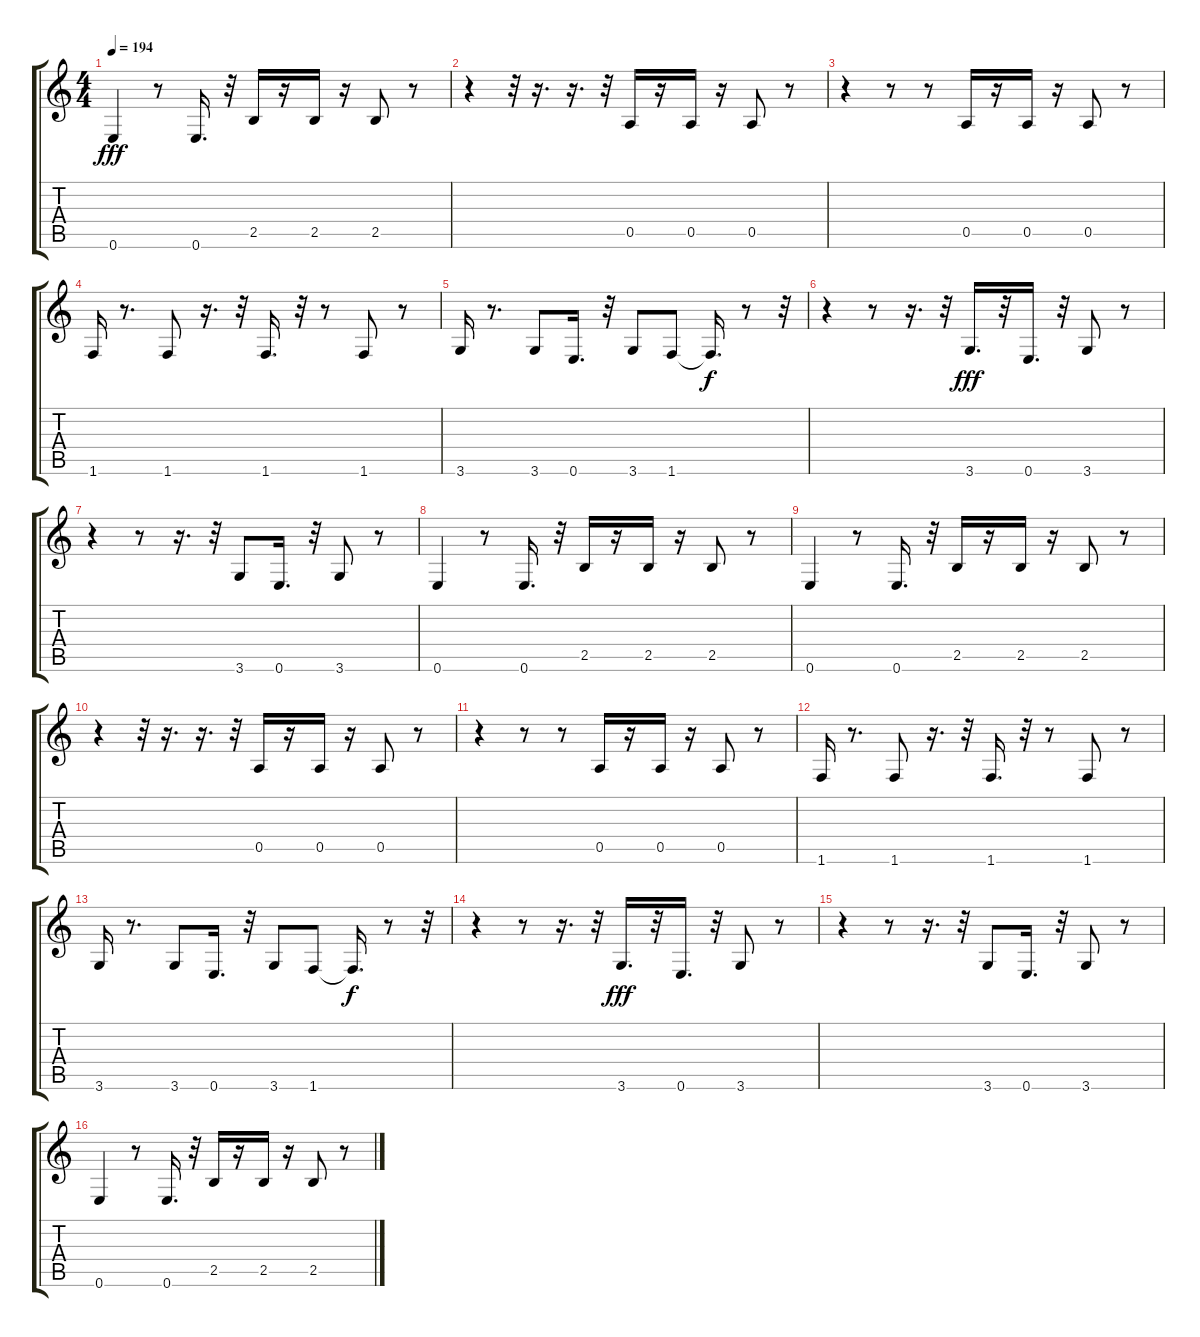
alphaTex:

\track "" {instrument electricbassfinger}
\staff {score tabs}
\tuning (E4 B3 G3 D3 A2 E2) {hide}
\ts (4 4)
\tempo 194
\clef g2
\ks c
0.6.4{dy fff} r.8 0.6.16{d} r.32 2.5.16 r.16 2.5.16 r.16 2.5.8 r.8 |
r.4 r.32 r.16{d} r.16{d} r.32 0.5.16 r.16 0.5.16 r.16 0.5.8 r.8 |
r.4 r.8 r.8 0.5.16 r.16 0.5.16 r.16 0.5.8 r.8 |
1.6.16 r.8{d} 1.6.8 r.16{d} r.32 1.6.16{d} r.32 r.8 1.6.8 r.8 |
3.6.16 r.8{d} 3.6.8 0.6.16{d} r.32 3.6.8 1.6.8 1.6{t}.16{d dy f} r.8 r.32 |
r.4 r.8 r.16{d} r.32 3.6.16{d dy fff} r.32 0.6.16{d} r.32 3.6.8 r.8 |
r.4 r.8 r.16{d} r.32 3.6.8 0.6.16{d} r.32 3.6.8 r.8 |
0.6.4 r.8 0.6.16{d} r.32 2.5.16 r.16 2.5.16 r.16 2.5.8 r.8 |
0.6.4 r.8 0.6.16{d} r.32 2.5.16 r.16 2.5.16 r.16 2.5.8 r.8 |
r.4 r.32 r.16{d} r.16{d} r.32 0.5.16 r.16 0.5.16 r.16 0.5.8 r.8 |
r.4 r.8 r.8 0.5.16 r.16 0.5.16 r.16 0.5.8 r.8 |
1.6.16 r.8{d} 1.6.8 r.16{d} r.32 1.6.16{d} r.32 r.8 1.6.8 r.8 |
3.6.16 r.8{d} 3.6.8 0.6.16{d} r.32 3.6.8 1.6.8 1.6{t}.16{d dy f} r.8 r.32 |
r.4 r.8 r.16{d} r.32 3.6.16{d dy fff} r.32 0.6.16{d} r.32 3.6.8 r.8 |
r.4 r.8 r.16{d} r.32 3.6.8 0.6.16{d} r.32 3.6.8 r.8 |
0.6.4 r.8 0.6.16{d} r.32 2.5.16 r.16 2.5.16 r.16 2.5.8 r.8
